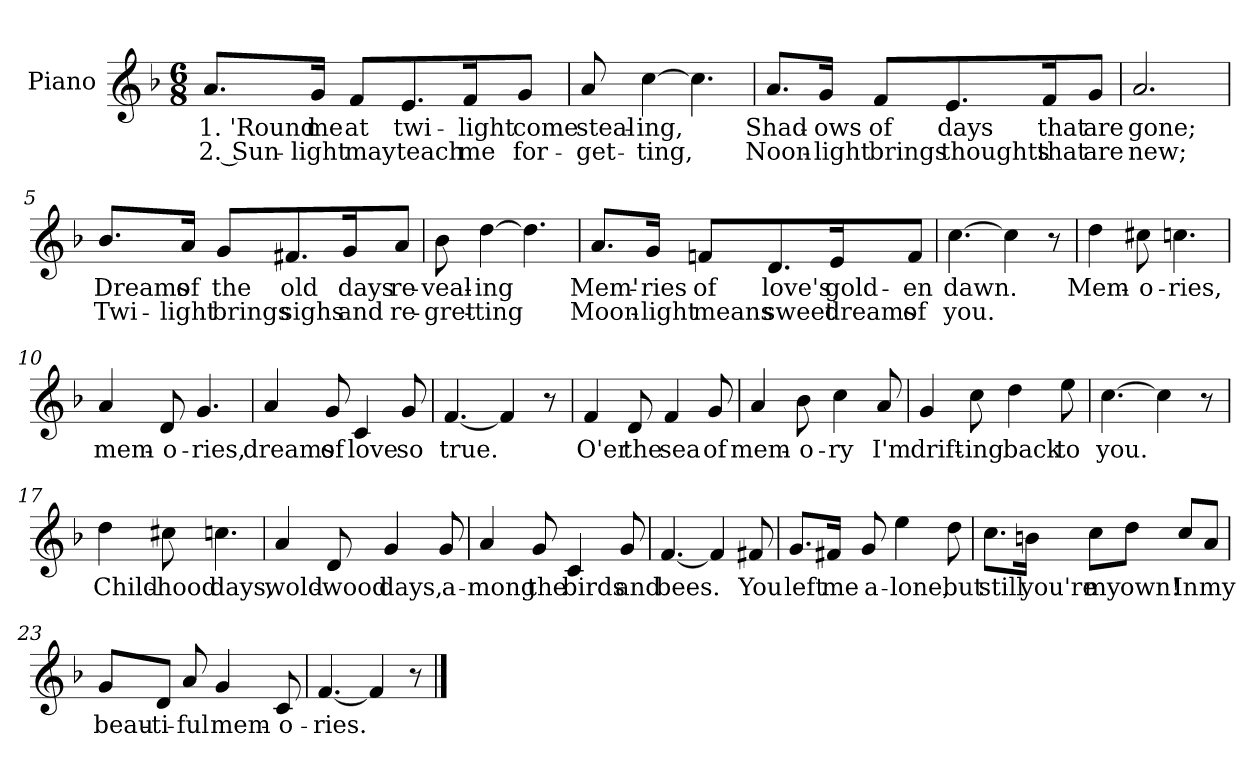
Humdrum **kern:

**kern	**text	**text
*part1	*part1	*part1
*staff1	*staff1	*staff1
*I"Piano	*	*
*I'Pno.	*	*
*clefG2	*	*
*k[b-]	*	*
*F:	*	*
*M6/8	*	*
=1	=1	=1
8.a/L	1. 'Round	2. Sun-
16g/Jk	me	-light
8f/L	at	may
8.e/	twi-	teach
16f/K	-light	me
8g/J	come	for-
=2	=2	=2
8a/	steal-	-get-
[4cc\	-ing,	-ting,
4.cc\]	.	.
=3	=3	=3
8.a/L	Shad-	Noon-
16g/Jk	-ows	-light
8f/L	of	brings
8.e/	days	thoughts
16f/K	that	that
8g/J	are	are
!!LO:LB:g=z
=4	=4	=4
2.a/	gone;	new;
=5	=5	=5
8.b-/L	Dreams	Twi-
16a/Jk	of	-light
8g/L	the	brings
8.f#X/	old	sighs
16g/K	days	and
8a/J	re-	re-
=6	=6	=6
8b-\	-veal-	-gret-
[4dd\	-ing	-ting
4.dd\]	.	.
=7	=7	=7
8.a/L	Mem'-	Moon-
16g/Jk	-ries	-light
8fn/L	of	means
8.d/	love's	sweet
16e/K	gold-	dreams
8f/J	-en	of
!!LO:LB:g=z
=8	=8	=8
[4.cc\	dawn.	you.
4cc\]	.	.
8r	.	.
=9	=9	=9
4dd\	Mem-	.
8cc#X\	-o-	.
4.ccn\	-ries,	.
=10	=10	=10
4a/	mem-	.
8d/	-o-	.
4.g/	-ries,	.
=11	=11	=11
4a/	dreams	.
8g/	of	.
4c/	love	.
8g/	so	.
=12	=12	=12
[4.f/	true.	.
4f/]	.	.
8r	.	.
!!LO:LB:g=z
=13	=13	=13
4f/	O'er	.
8d/	the	.
4f/	sea	.
8g/	of	.
=14	=14	=14
4a/	mem-	.
8b-\	-o-	.
4cc\	-ry	.
8a/	I'm	.
=15	=15	=15
4g/	drift-	.
8cc\	-ing	.
4dd\	back	.
8ee\	to	.
=16	=16	=16
[4.cc\	you.	.
4cc\]	.	.
8r	.	.
!!LO:LB:g=z
=17	=17	=17
4dd\	Child-	.
8cc#X\	-hood	.
4.ccn\	days,	.
=18	=18	=18
4a/	wold-	.
8d/	-wood	.
4g/	days,	.
8g/	a-	.
=19	=19	=19
4a/	-mong	.
8g/	the	.
4c/	birds	.
8g/	and	.
=20	=20	=20
[4.f/	bees.	.
4f/]	.	.
8f#X/	You	.
!!LO:LB:g=z
=21	=21	=21
8.g/L	left	.
16f#X/Jk	me	.
8g/	a-	.
4ee\	-lone,	.
8dd\	but	.
=22	=22	=22
8.cc\L	still	.
16bn\Jk	you're	.
8cc\L	my	.
8dd\J	own!	.
8cc/L	In	.
8a/J	my	.
=23	=23	=23
8g/L	beau-	.
8d/J	-ti-	.
8a/	-ful	.
4g/	mem-	.
8c/	-o-	.
=24	=24	=24
[4.f/	-ries.	.
4f/]	.	.
8r	.	.
==	==	==
*-	*-	*-
